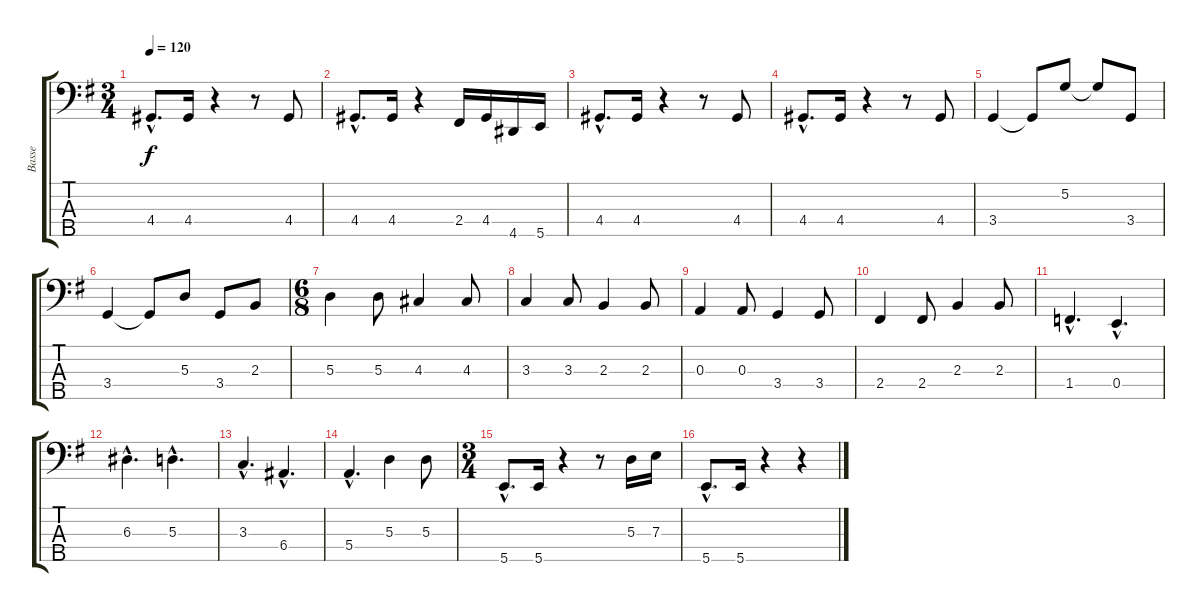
\track ("Basse" "Basse") {instrument electricbasspick}
\staff {score tabs}
\tuning (G2 D2 A1 E1 B0) {hide}
\ts (3 4)
\tempo 120
\clef f4
\ks g
4.4{hac}.8{d dy f} 4.4.16 r.4 r.8 4.4.8 |
4.4{hac}.8{d} 4.4.16 r.4 2.4.16 4.4.16 4.5.16 5.5.16 |
4.4{hac}.8{d} 4.4.16 r.4 r.8 4.4.8 |
4.4{hac}.8{d} 4.4.16 r.4 r.8 4.4.8 |
3.4.4 3.4{t}.8 5.2.8 5.2{t}.8 3.4.8 |
3.4.4 3.4{t}.8 5.3.8 3.4.8 2.3.8 |
\ts (6 8)
5.3.4 5.3.8 4.3.4 4.3.8 |
3.3.4 3.3.8 2.3.4 2.3.8 |
0.3.4 0.3.8 3.4.4 3.4.8 |
2.4.4 2.4.8 2.3.4 2.3.8 |
1.4{hac}.4{d} 0.4{hac}.4{d} |
6.3{hac}.4{d} 5.3{hac}.4{d} |
3.3{hac}.4{d} 6.4{hac}.4{d} |
5.4{hac}.4{d} 5.3.4 5.3.8 |
\ts (3 4)
5.5{hac}.8{d} 5.5.16 r.4 r.8 5.3.16 7.3.16 |
5.5{hac}.8{d} 5.5.16 r.4 r.4
